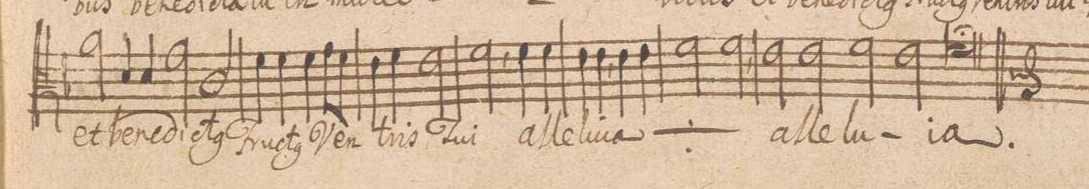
**kern	**text
*I"ALTVS.	*
*clefC3	*
*k[b-]	*
*met(C|)	*
*M2/1	*
2a\	et
4d/	be-
4d/	-ne-
2g\	-di-
2c/	-ct(us)
=22-	=22-
4f\	Fru-
4f\	-ct(us)
4f\	.
8g\L	Ven-
8f\J	.
4e\	.
4f\	-tris
2e\	Tu-
=23-	=23-
2f,\	-i
4f\	al-
4f\	-le-
4e\	-lu-
4e,\	-ia
*	*ij
4e\	al-
4e\	-le-
=24-	=24-
2f\	-lu-
2f,\	-ia
*	*Xij
2e\	al-
2e\	-le-
=25-	=25-
2f\	-lu-
2e\	.
0f;>	-ia.
==	==
*-	*-
